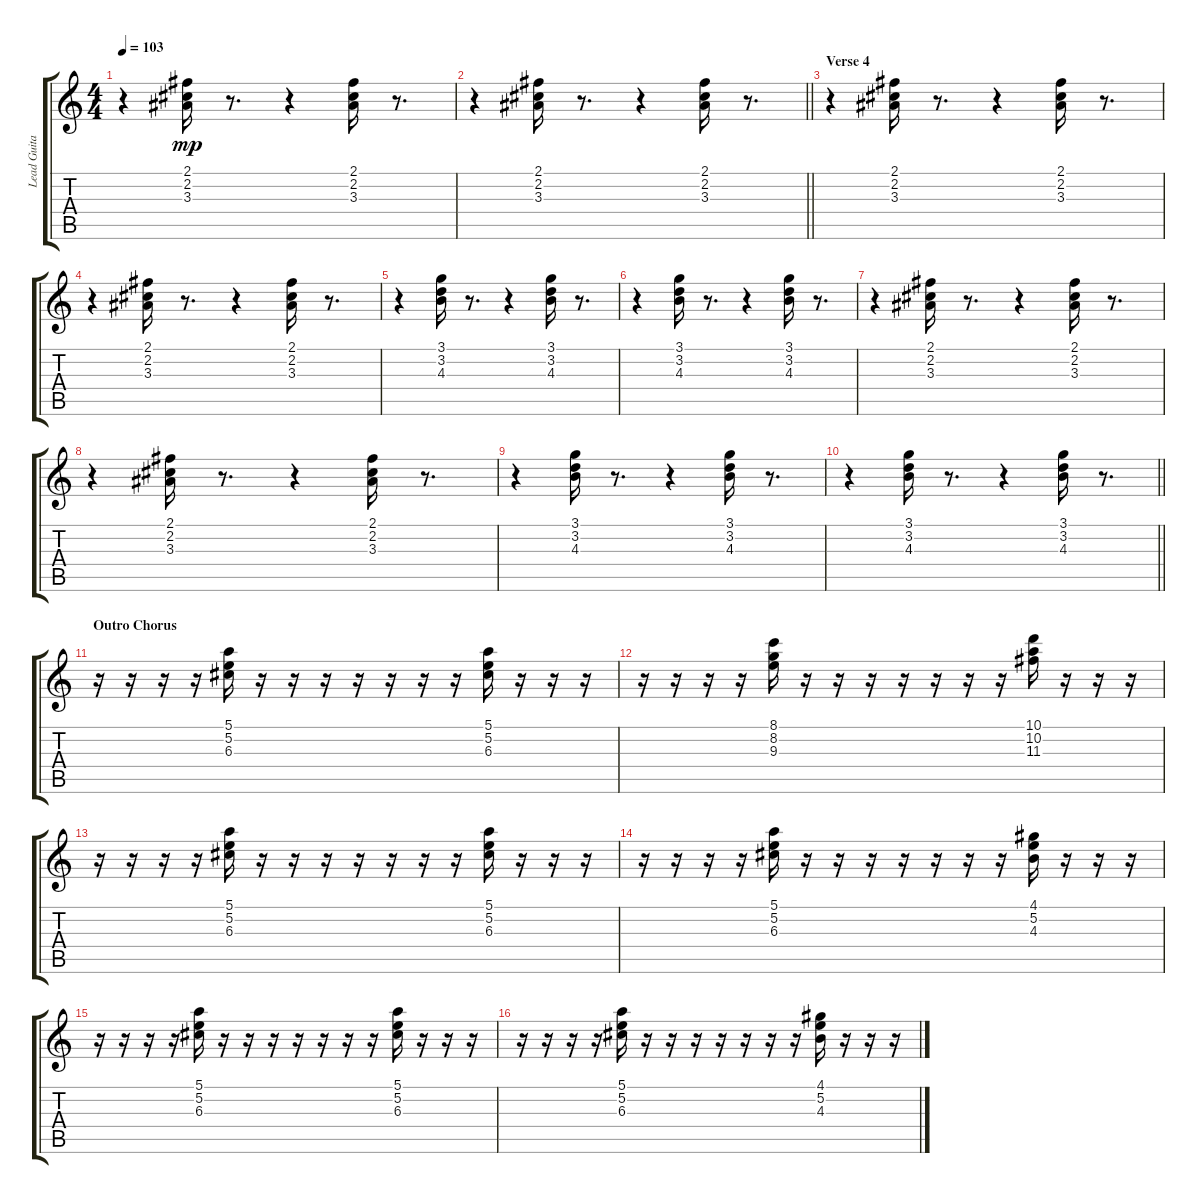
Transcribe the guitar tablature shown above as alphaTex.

\track ("Lead Guitar (Jorma Kaukonen)" "Lead Guita") {instrument electricguitarjazz}
\staff {score tabs}
\tuning (E4 B3 G3 D3 A2 E2) {hide}
\ts (4 4)
\tempo 103
\clef g2
\ks c
r.4{dy mp} (2.1 2.2 3.3).16 r.8{d} r.4 (2.1 2.2 3.3).16 r.8{d} |
\barLineRight lightlight
r.4 (2.1 2.2 3.3).16 r.8{d} r.4 (2.1 2.2 3.3).16 r.8{d} |
\section ("" "Verse 4")
r.4 (2.1 2.2 3.3).16 r.8{d} r.4 (2.1 2.2 3.3).16 r.8{d} |
r.4 (2.1 2.2 3.3).16 r.8{d} r.4 (2.1 2.2 3.3).16 r.8{d} |
r.4 (3.1 3.2 4.3).16 r.8{d} r.4 (3.1 3.2 4.3).16 r.8{d} |
r.4 (3.1 3.2 4.3).16 r.8{d} r.4 (3.1 3.2 4.3).16 r.8{d} |
r.4 (2.1 2.2 3.3).16 r.8{d} r.4 (2.1 2.2 3.3).16 r.8{d} |
r.4 (2.1 2.2 3.3).16 r.8{d} r.4 (2.1 2.2 3.3).16 r.8{d} |
r.4 (3.1 3.2 4.3).16 r.8{d} r.4 (3.1 3.2 4.3).16 r.8{d} |
\barLineRight lightlight
r.4 (3.1 3.2 4.3).16 r.8{d} r.4 (3.1 3.2 4.3).16 r.8{d} |
\section ("" "Outro Chorus")
r.16 r.16 r.16 r.16 (5.1 5.2 6.3).16 r.16 r.16 r.16 r.16 r.16 r.16 r.16 (5.1 5.2 6.3).16 r.16 r.16 r.16 |
r.16 r.16 r.16 r.16 (8.1 8.2 9.3).16 r.16 r.16 r.16 r.16 r.16 r.16 r.16 (10.1 10.2 11.3).16 r.16 r.16 r.16 |
r.16 r.16 r.16 r.16 (5.1 5.2 6.3).16 r.16 r.16 r.16 r.16 r.16 r.16 r.16 (5.1 5.2 6.3).16 r.16 r.16 r.16 |
r.16 r.16 r.16 r.16 (5.1 5.2 6.3).16 r.16 r.16 r.16 r.16 r.16 r.16 r.16 (4.1 5.2 4.3).16 r.16 r.16 r.16 |
r.16 r.16 r.16 r.16 (5.1 5.2 6.3).16 r.16 r.16 r.16 r.16 r.16 r.16 r.16 (5.1 5.2 6.3).16 r.16 r.16 r.16 |
r.16 r.16 r.16 r.16 (5.1 5.2 6.3).16 r.16 r.16 r.16 r.16 r.16 r.16 r.16 (4.1 5.2 4.3).16 r.16 r.16 r.16
